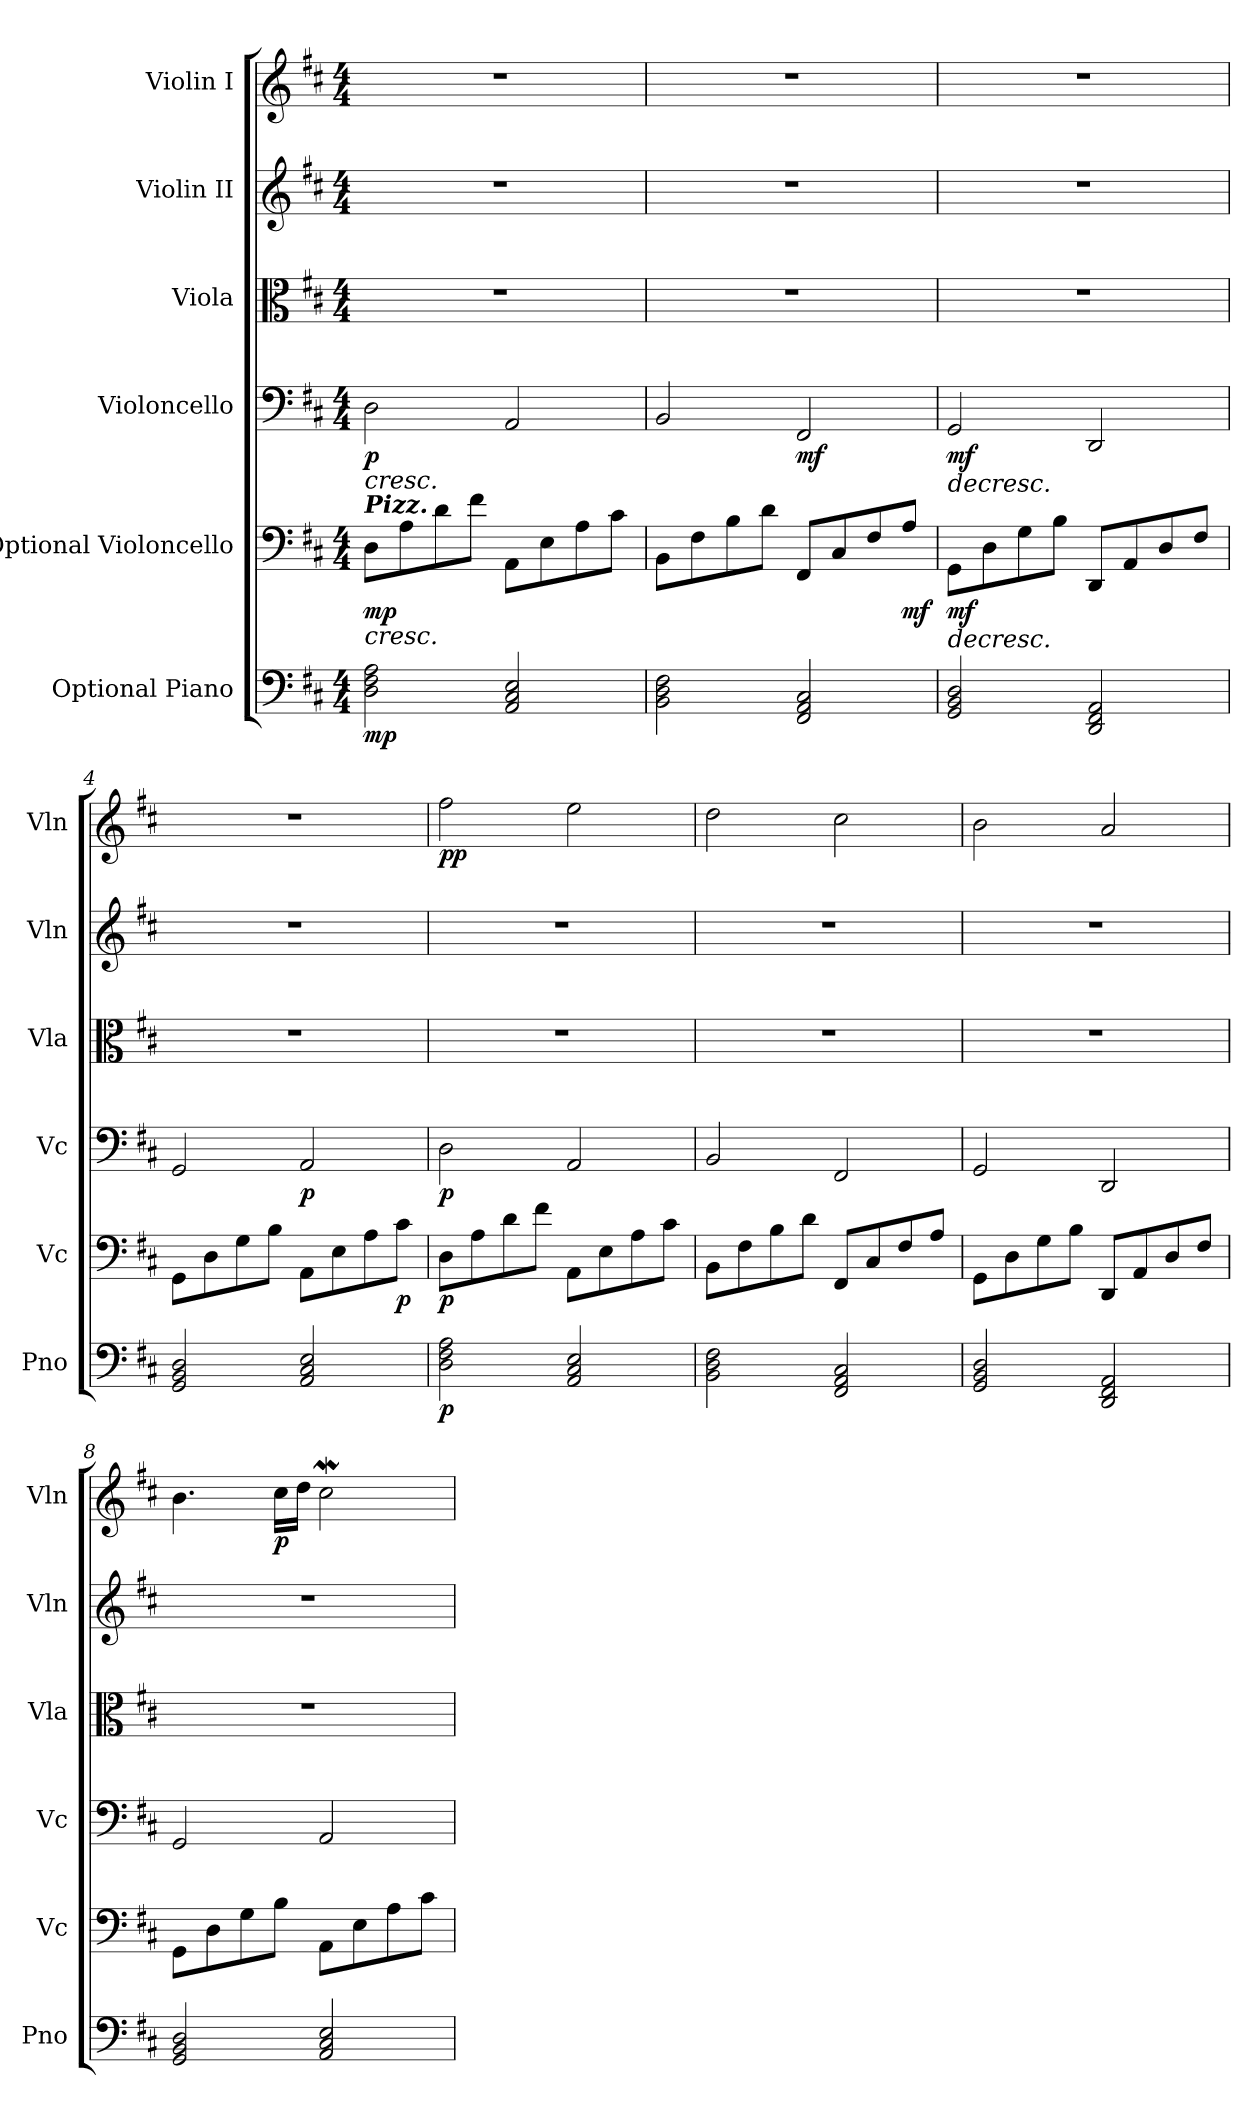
**kern	**dynam	**kern	**dynam	**kern	**dynam	**kern	**kern	**kern	**dynam
*part6	*part6	*part5	*part5	*part4	*part4	*part3	*part2	*part1	*part1
*staff6	*staff6	*staff5	*staff5	*staff4	*staff4	*staff3	*staff2	*staff1	*staff1
*I"Optional Piano	*	*I"Optional Violoncello	*	*I"Violoncello	*	*I"Viola	*I"Violin II	*I"Violin I	*
*I'Pno	*	*I'Vc	*	*I'Vc	*	*I'Vla	*I'Vln	*I'Vln	*
*clefF4	*	*clefF4	*	*clefF4	*	*clefC3	*clefG2	*clefG2	*
*k[f#c#]	*	*k[f#c#]	*	*k[f#c#]	*	*k[f#c#]	*k[f#c#]	*k[f#c#]	*
*M4/4	*	*M4/4	*	*M4/4	*	*M4/4	*M4/4	*M4/4	*
*MM70	*	*MM70	*	*MM70	*	*MM70	*MM70	*MM70	*
=1	=1	=1	=1	=1	=1	=1	=1	=1	=1
!	!	!LO:TX:a:Bi:t=Pizz.	!	!	!	!	!	!	!
!	!LO:DY:b	!	!LO:HP:b	!	!LO:HP:b	!	!	!	!
!	!	!	!LO:DY:n=1:b	!	!LO:DY:n=1:b	!	!	!	!
2D\ 2F#\ 2A\	mp	8D\L	< mp	2D\	< p	1r	1r	1r	.
.	.	8A\	.	.	.	.	.	.	.
.	.	8d\	.	.	.	.	.	.	.
.	.	8f#\J	.	.	.	.	.	.	.
2AA/ 2C#/ 2E/	.	8AA\L	.	2AA/	.	.	.	.	.
.	.	8E\	.	.	.	.	.	.	.
.	.	8A\	.	.	.	.	.	.	.
.	.	8c#\J	.	.	.	.	.	.	.
=2	=2	=2	=2	=2	=2	=2	=2	=2	=2
2BB\ 2D\ 2F#\	.	8BB\L	.	2BB/	.	1r	1r	1r	.
.	.	8F#\	.	.	.	.	.	.	.
.	.	8B\	.	.	.	.	.	.	.
.	.	8d\J	.	.	.	.	.	.	.
!	!	!	!	!	!LO:DY:b	!	!	!	!
2FF#/ 2AA/ 2C#/	.	8FF#/L	.	2FF#/	mf	.	.	.	.
.	.	8C#/	.	.	.	.	.	.	.
.	.	8F#/	.	.	.	.	.	.	.
!	!	!	!LO:DY:b	!	!	!	!	!	!
.	.	8A/J	mf	.	.	.	.	.	.
.	.	.	[	.	[	.	.	.	.
=3	=3	=3	=3	=3	=3	=3	=3	=3	=3
!	!	!	!LO:HP:b	!	!LO:HP:b	!	!	!	!
!	!	!	!LO:DY:n=1:b	!	!LO:DY:n=1:b	!	!	!	!
2GG/ 2BB/ 2D/	.	8GG\L	> mf	2GG/	> mf	1r	1r	1r	.
.	.	8D\	.	.	.	.	.	.	.
.	.	8G\	.	.	.	.	.	.	.
.	.	8B\J	.	.	.	.	.	.	.
2DD/ 2FF#/ 2AA/	.	8DD/L	.	2DD/	.	.	.	.	.
.	.	8AA/	.	.	.	.	.	.	.
.	.	8D/	.	.	.	.	.	.	.
.	.	8F#/J	.	.	.	.	.	.	.
=4	=4	=4	=4	=4	=4	=4	=4	=4	=4
2GG/ 2BB/ 2D/	.	8GG\L	.	2GG/	.	1r	1r	1r	.
.	.	8D\	.	.	.	.	.	.	.
.	.	8G\	.	.	.	.	.	.	.
.	.	8B\J	.	.	.	.	.	.	.
!	!	!	!	!	!LO:DY:b	!	!	!	!
2AA/ 2C#/ 2E/	.	8AA\L	.	2AA/	p	.	.	.	.
.	.	8E\	.	.	.	.	.	.	.
.	.	8A\	.	.	.	.	.	.	.
!	!	!	!LO:DY:b	!	!	!	!	!	!
.	.	8c#\J	p	.	.	.	.	.	.
.	.	.	]	.	]	.	.	.	.
!!LO:LB:g=z
=5	=5	=5	=5	=5	=5	=5	=5	=5	=5
!	!LO:DY:b	!	!LO:DY:b	!	!LO:DY:b	!	!	!	!LO:DY:b
2D\ 2F#\ 2A\	p	8D\L	p	2D\	p	1r	1r	2ff#\	pp
.	.	8A\	.	.	.	.	.	.	.
.	.	8d\	.	.	.	.	.	.	.
.	.	8f#\J	.	.	.	.	.	.	.
2AA/ 2C#/ 2E/	.	8AA\L	.	2AA/	.	.	.	2ee\	.
.	.	8E\	.	.	.	.	.	.	.
.	.	8A\	.	.	.	.	.	.	.
.	.	8c#\J	.	.	.	.	.	.	.
=6	=6	=6	=6	=6	=6	=6	=6	=6	=6
2BB\ 2D\ 2F#\	.	8BB\L	.	2BB/	.	1r	1r	2dd\	.
.	.	8F#\	.	.	.	.	.	.	.
.	.	8B\	.	.	.	.	.	.	.
.	.	8d\J	.	.	.	.	.	.	.
2FF#/ 2AA/ 2C#/	.	8FF#/L	.	2FF#/	.	.	.	2cc#\	.
.	.	8C#/	.	.	.	.	.	.	.
.	.	8F#/	.	.	.	.	.	.	.
.	.	8A/J	.	.	.	.	.	.	.
=7	=7	=7	=7	=7	=7	=7	=7	=7	=7
2GG/ 2BB/ 2D/	.	8GG\L	.	2GG/	.	1r	1r	2b\	.
.	.	8D\	.	.	.	.	.	.	.
.	.	8G\	.	.	.	.	.	.	.
.	.	8B\J	.	.	.	.	.	.	.
2DD/ 2FF#/ 2AA/	.	8DD/L	.	2DD/	.	.	.	2a/	.
.	.	8AA/	.	.	.	.	.	.	.
.	.	8D/	.	.	.	.	.	.	.
.	.	8F#/J	.	.	.	.	.	.	.
=8	=8	=8	=8	=8	=8	=8	=8	=8	=8
2GG/ 2BB/ 2D/	.	8GG\L	.	2GG/	.	1r	1r	4.b\	.
.	.	8D\	.	.	.	.	.	.	.
.	.	8G\	.	.	.	.	.	.	.
!	!	!	!	!	!	!	!	!	!LO:DY:b
.	.	8B\J	.	.	.	.	.	16cc#\LL	p
.	.	.	.	.	.	.	.	16dd\JJ	.
2AA/ 2C#/ 2E/	.	8AA\L	.	2AA/	.	.	.	2cc#W\	.
.	.	8E\	.	.	.	.	.	.	.
.	.	8A\	.	.	.	.	.	.	.
.	.	8c#\J	.	.	.	.	.	.	.
=	=	=	=	=	=	=	=	=	=
*-	*-	*-	*-	*-	*-	*-	*-	*-	*-
